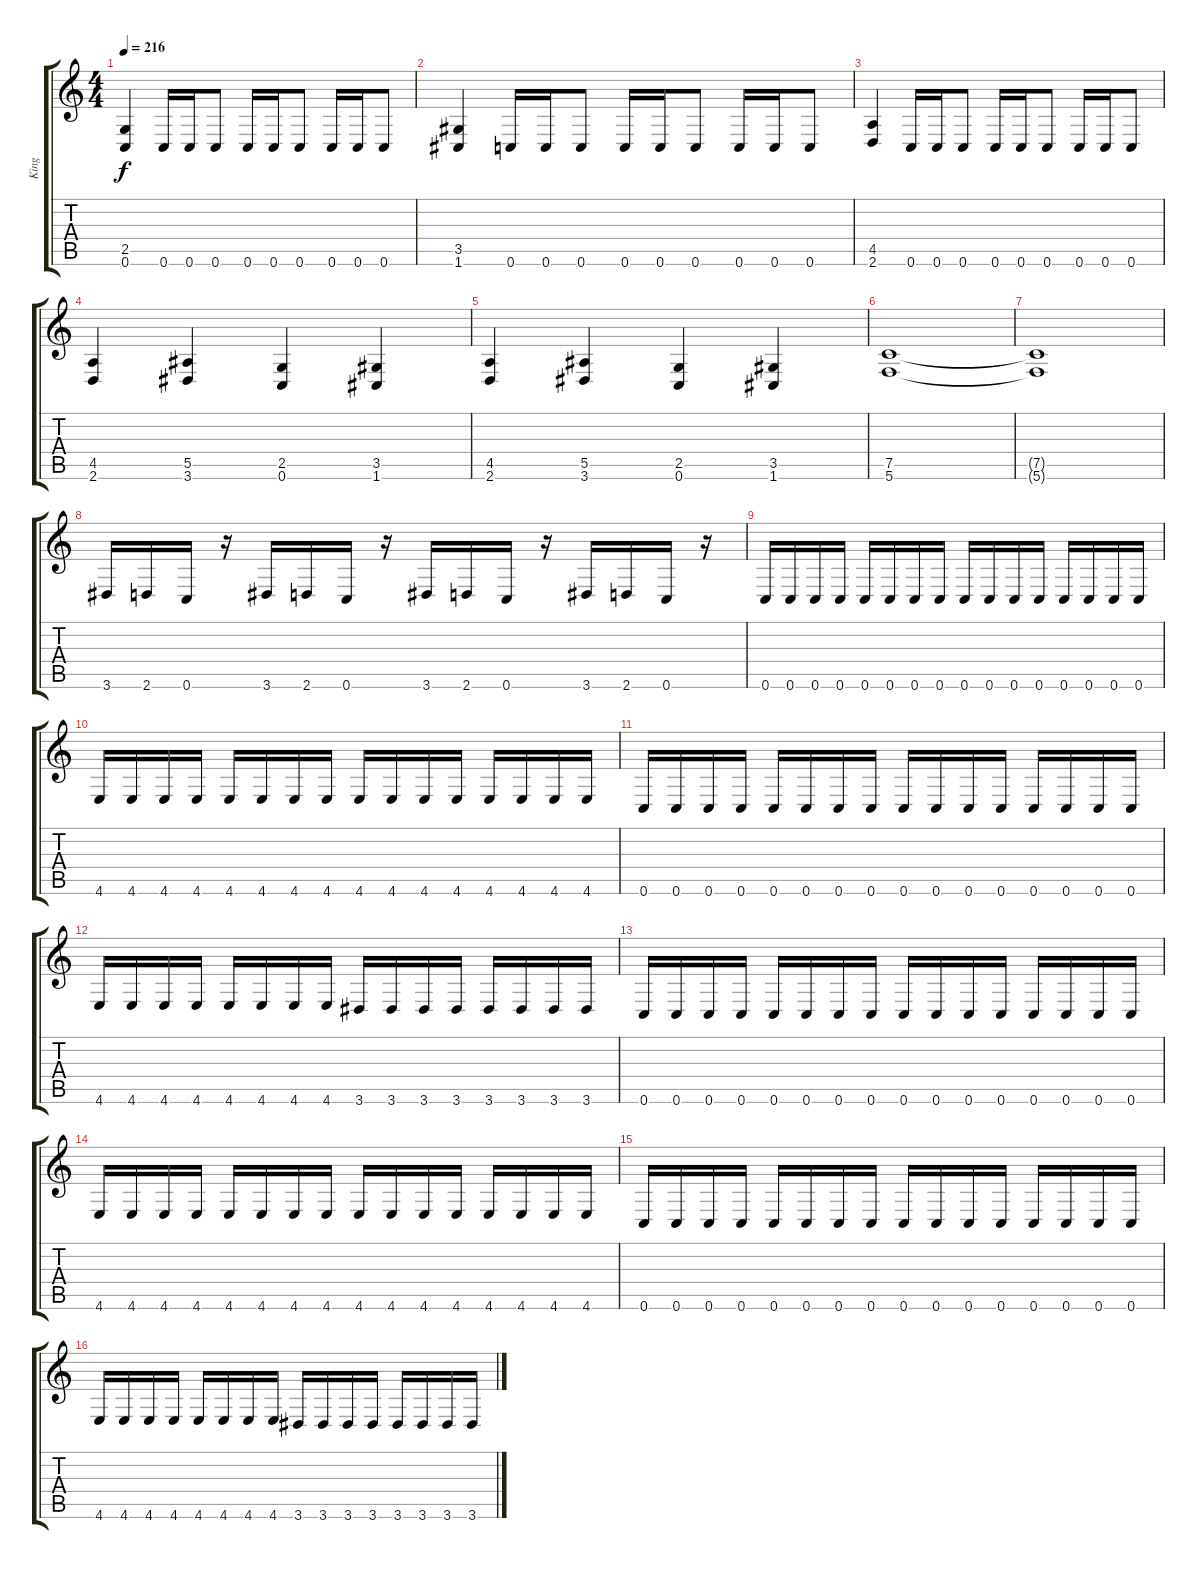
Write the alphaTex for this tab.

\track ("King" "King") {instrument distortionguitar}
\staff {score tabs}
\tuning (C4 G3 Eb3 Bb2 F2 C2) {hide}
\ts (4 4)
\tempo 216
\clef g2
\ks c
(2.5 0.6).4{dy f} 0.6.16 0.6.16 0.6.8 0.6.16 0.6.16 0.6.8 0.6.16 0.6.16 0.6.8 |
(3.5 1.6).4 0.6.16 0.6.16 0.6.8 0.6.16 0.6.16 0.6.8 0.6.16 0.6.16 0.6.8 |
(4.5 2.6).4 0.6.16 0.6.16 0.6.8 0.6.16 0.6.16 0.6.8 0.6.16 0.6.16 0.6.8 |
(4.5 2.6).4 (5.5 3.6).4 (2.5 0.6).4 (3.5 1.6).4 |
(4.5 2.6).4 (5.5 3.6).4 (2.5 0.6).4 (3.5 1.6).4 |
(7.5 5.6).1 |
(7.5{t} 5.6{t}).1 |
3.6.16 2.6.16 0.6.16 r.16 3.6.16 2.6.16 0.6.16 r.16 3.6.16 2.6.16 0.6.16 r.16 3.6.16 2.6.16 0.6.16 r.16 |
0.6.16 0.6.16 0.6.16 0.6.16 0.6.16 0.6.16 0.6.16 0.6.16 0.6.16 0.6.16 0.6.16 0.6.16 0.6.16 0.6.16 0.6.16 0.6.16 |
4.6.16 4.6.16 4.6.16 4.6.16 4.6.16 4.6.16 4.6.16 4.6.16 4.6.16 4.6.16 4.6.16 4.6.16 4.6.16 4.6.16 4.6.16 4.6.16 |
0.6.16 0.6.16 0.6.16 0.6.16 0.6.16 0.6.16 0.6.16 0.6.16 0.6.16 0.6.16 0.6.16 0.6.16 0.6.16 0.6.16 0.6.16 0.6.16 |
4.6.16 4.6.16 4.6.16 4.6.16 4.6.16 4.6.16 4.6.16 4.6.16 3.6.16 3.6.16 3.6.16 3.6.16 3.6.16 3.6.16 3.6.16 3.6.16 |
0.6.16 0.6.16 0.6.16 0.6.16 0.6.16 0.6.16 0.6.16 0.6.16 0.6.16 0.6.16 0.6.16 0.6.16 0.6.16 0.6.16 0.6.16 0.6.16 |
4.6.16 4.6.16 4.6.16 4.6.16 4.6.16 4.6.16 4.6.16 4.6.16 4.6.16 4.6.16 4.6.16 4.6.16 4.6.16 4.6.16 4.6.16 4.6.16 |
0.6.16 0.6.16 0.6.16 0.6.16 0.6.16 0.6.16 0.6.16 0.6.16 0.6.16 0.6.16 0.6.16 0.6.16 0.6.16 0.6.16 0.6.16 0.6.16 |
4.6.16 4.6.16 4.6.16 4.6.16 4.6.16 4.6.16 4.6.16 4.6.16 3.6.16 3.6.16 3.6.16 3.6.16 3.6.16 3.6.16 3.6.16 3.6.16
